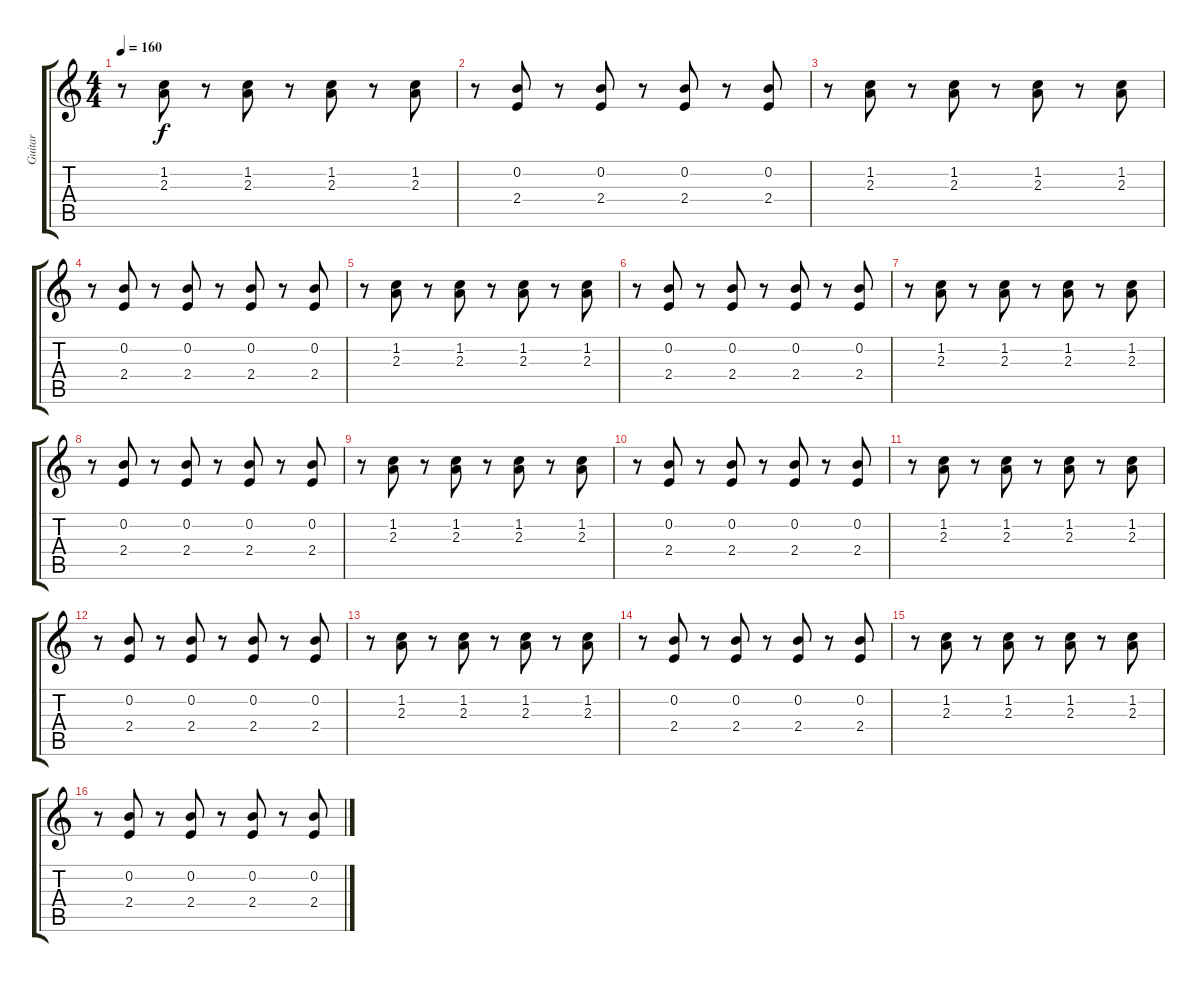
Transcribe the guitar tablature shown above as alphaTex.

\track ("Guitar" "Guitar") {instrument electricguitarmuted}
\staff {score tabs}
\tuning (E4 B3 G3 D3 A2 E2) {hide}
\ts (4 4)
\tempo 160
\clef g2
\ks c
r.8{dy f} (1.2 2.3).8{volume 12 balance 8} r.8 (1.2 2.3).8 r.8 (1.2 2.3).8 r.8 (1.2 2.3).8 |
r.8 (0.2 2.4).8{volume 12 balance 8} r.8 (0.2 2.4).8 r.8 (0.2 2.4).8 r.8 (0.2 2.4).8 |
r.8 (1.2 2.3).8 r.8 (1.2 2.3).8 r.8 (1.2 2.3).8 r.8 (1.2 2.3).8 |
r.8 (0.2 2.4).8 r.8 (0.2 2.4).8 r.8 (0.2 2.4).8 r.8 (0.2 2.4).8 |
r.8 (1.2 2.3).8 r.8 (1.2 2.3).8 r.8 (1.2 2.3).8 r.8 (1.2 2.3).8 |
r.8 (0.2 2.4).8 r.8 (0.2 2.4).8 r.8 (0.2 2.4).8 r.8 (0.2 2.4).8 |
r.8 (1.2 2.3).8 r.8 (1.2 2.3).8 r.8 (1.2 2.3).8 r.8 (1.2 2.3).8 |
r.8 (0.2 2.4).8 r.8 (0.2 2.4).8 r.8 (0.2 2.4).8 r.8 (0.2 2.4).8 |
r.8 (1.2 2.3).8 r.8 (1.2 2.3).8 r.8 (1.2 2.3).8 r.8 (1.2 2.3).8 |
r.8 (0.2 2.4).8{volume 12 balance 8} r.8 (0.2 2.4).8 r.8 (0.2 2.4).8 r.8 (0.2 2.4).8 |
r.8 (1.2 2.3).8 r.8 (1.2 2.3).8 r.8 (1.2 2.3).8 r.8 (1.2 2.3).8 |
r.8 (0.2 2.4).8 r.8 (0.2 2.4).8 r.8 (0.2 2.4).8 r.8 (0.2 2.4).8 |
r.8 (1.2 2.3).8 r.8 (1.2 2.3).8 r.8 (1.2 2.3).8 r.8 (1.2 2.3).8 |
r.8 (0.2 2.4).8 r.8 (0.2 2.4).8 r.8 (0.2 2.4).8 r.8 (0.2 2.4).8 |
r.8 (1.2 2.3).8 r.8 (1.2 2.3).8 r.8 (1.2 2.3).8 r.8 (1.2 2.3).8 |
r.8 (0.2 2.4).8 r.8 (0.2 2.4).8 r.8 (0.2 2.4).8 r.8 (0.2 2.4).8
